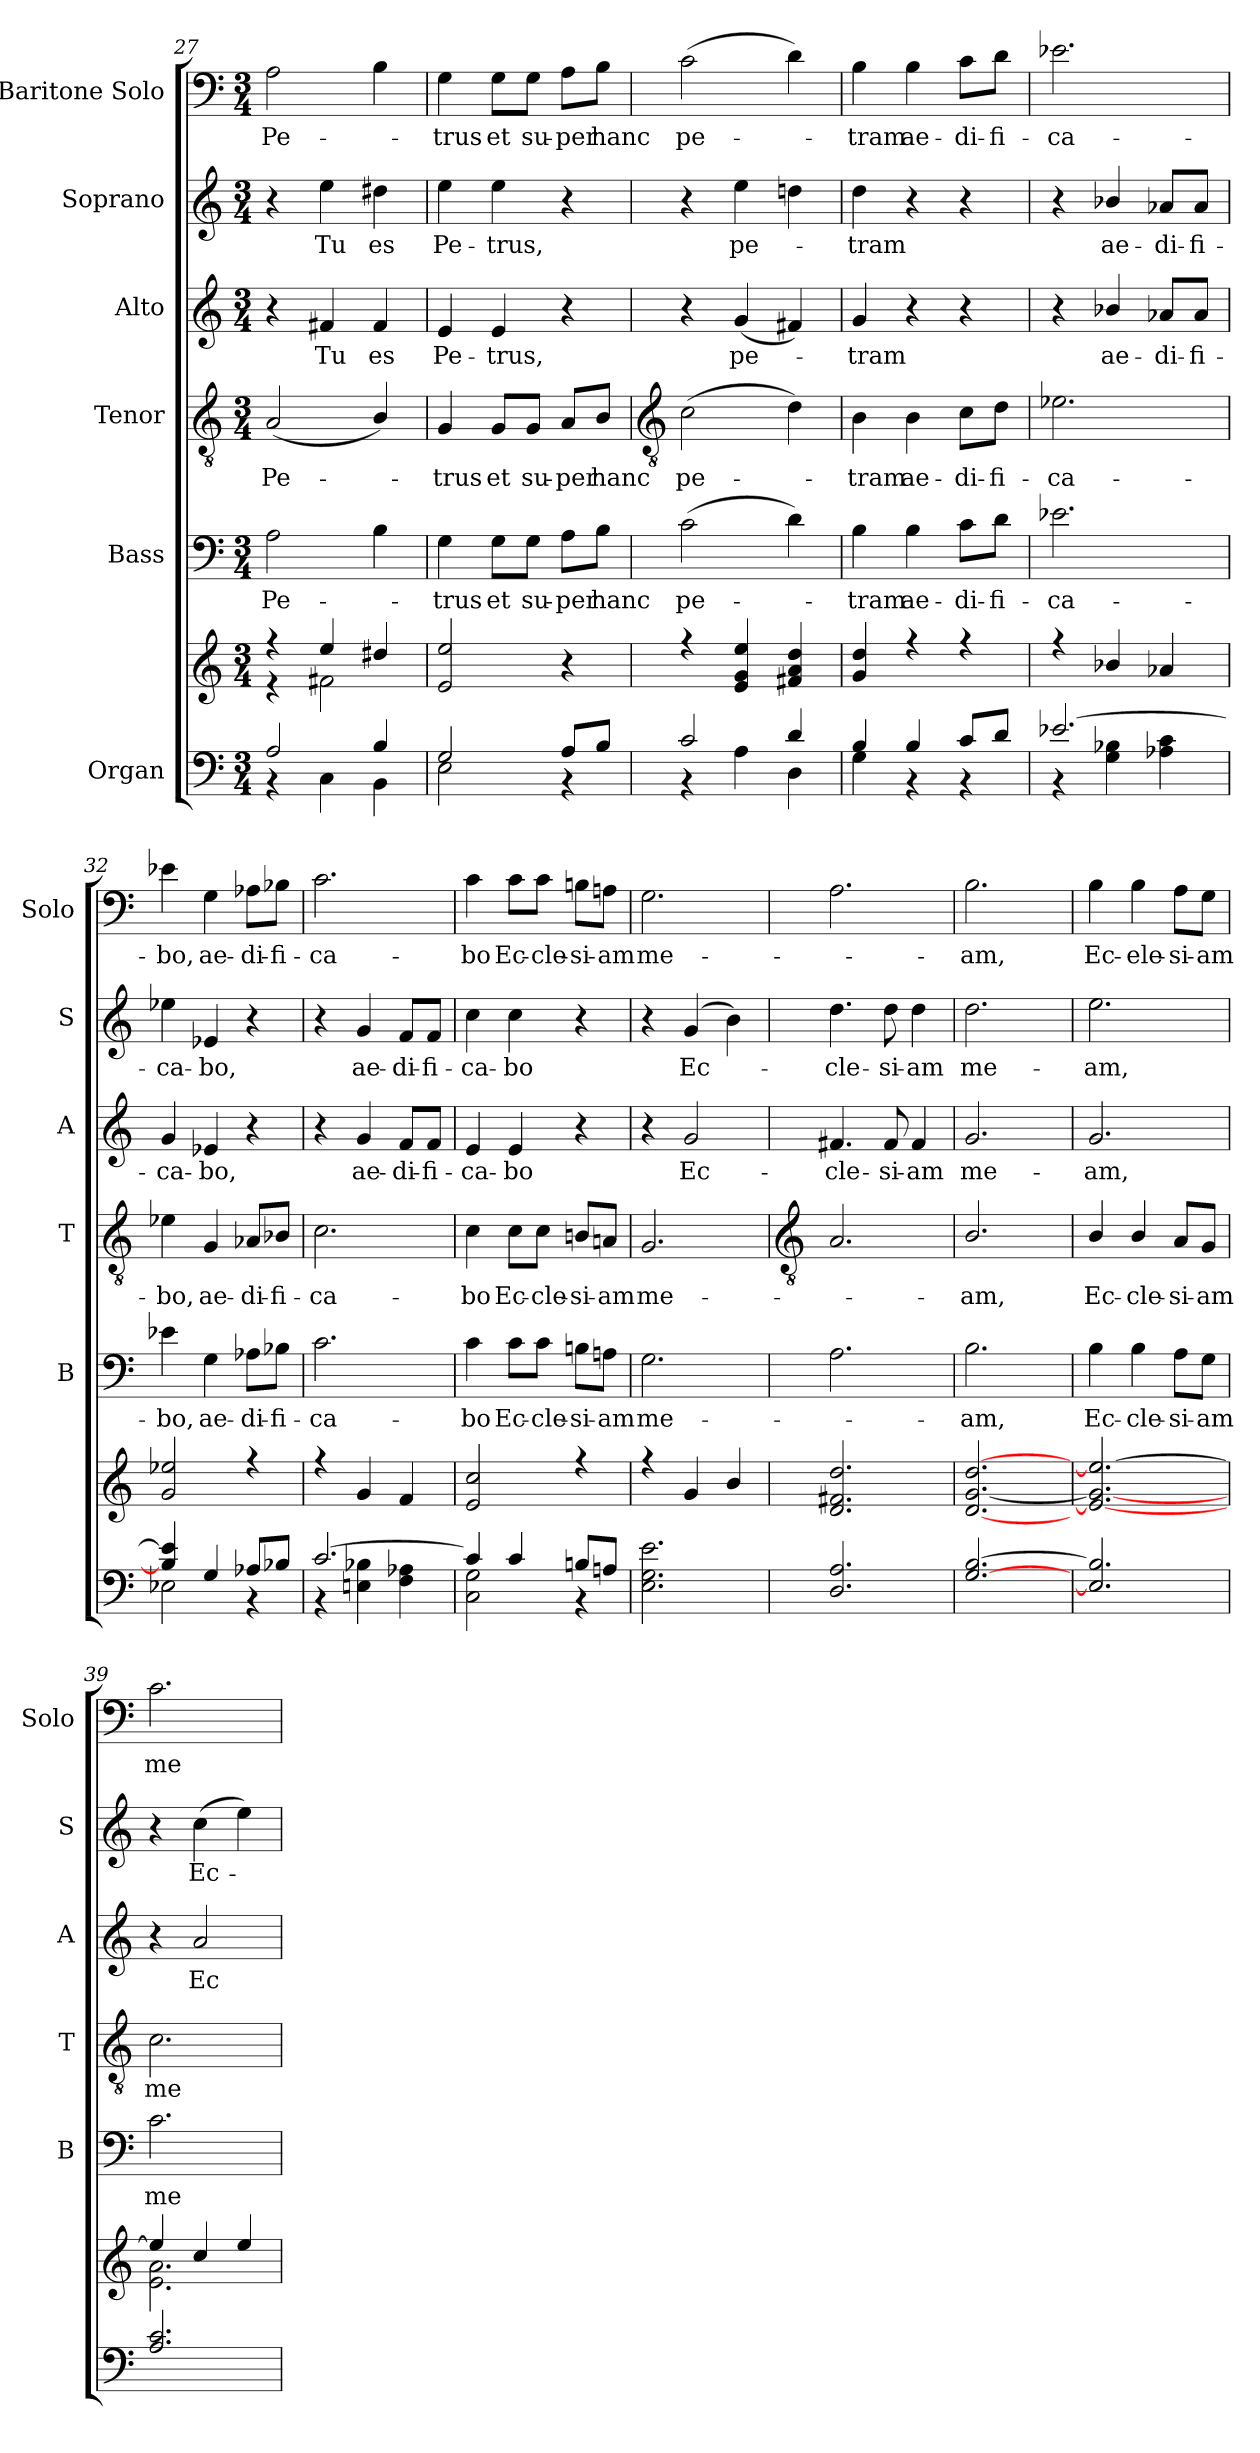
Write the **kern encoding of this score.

**kern	**kern	**kern	**text	**kern	**text	**kern	**text	**kern	**text	**kern	**text
*part6	*part6	*part5	*part5	*part4	*part4	*part3	*part3	*part2	*part2	*part1	*part1
*staff7	*staff6	*staff5	*staff5	*staff4	*staff4	*staff3	*staff3	*staff2	*staff2	*staff1	*staff1
*I"Organ	*	*I"Bass	*	*I"Tenor	*	*I"Alto	*	*I"Soprano	*	*I"Baritone Solo	*
*	*	*I'B	*	*I'T	*	*I'A	*	*I'S	*	*I'Solo	*
*clefF4	*clefG2	*clefF4	*	*clefGv2	*	*clefG2	*	*clefG2	*	*clefF4	*
*k[]	*k[]	*k[]	*	*k[]	*	*k[]	*	*k[]	*	*k[]	*
*C:	*C:	*C:	*	*C:	*	*C:	*	*C:	*	*C:	*
*M3/4	*M3/4	*M3/4	*	*M3/4	*	*M3/4	*	*M3/4	*	*M3/4	*
=27	=27	=27	=27	=27	=27	=27	=27	=27	=27	=27	=27
*^	*^	*	*	*	*	*	*	*	*	*	*
!	!	!	!	!	!LO:LY:b	!	!LO:LY:b	!	!	!	!	!	!LO:LY:b
2A/	4r	4r	4r	2A	Pe-	(<2A	Pe-	4r	.	4r	.	2A	Pe-
!	!	!	!	!	!	!	!	!	!LO:LY:b	!	!LO:LY:b	!	!
.	4C\	4ee/	2f#X\	.	.	.	.	4f#X	Tu	4ee	Tu	.	.
!	!	!	!	!	!	!	!	!	!LO:LY:b	!	!LO:LY:b	!	!
4B/	4BB\	4dd#X/	.	4B)	.	4B/)	.	4f#	es	4dd#X	es	4B	.
=28	=28	=28	=28	=28	=28	=28	=28	=28	=28	=28	=28	=28	=28
!	!	!	!	!	!LO:LY:b	!	!LO:LY:b	!	!LO:LY:b	!	!LO:LY:b	!	!LO:LY:b
2G/	2E\	2e 2ee	2ryy	4G	trus	4G	trus	4e	Pe-	4ee	Pe-	4G	trus
!	!	!	!	!	!LO:LY:b	!	!LO:LY:b	!	!LO:LY:b	!	!LO:LY:b	!	!LO:LY:b
.	.	.	.	8G\L	et	8G/L	et	4e	-trus,	4ee	-trus,	8G\L	et
!	!	!	!	!	!LO:LY:b	!	!LO:LY:b	!	!	!	!	!	!LO:LY:b
.	.	.	.	8G\J	su-	8G/J	su-	.	.	.	.	8G\J	su-
!	!	!	!	!	!LO:LY:b	!	!LO:LY:b	!	!	!	!	!	!LO:LY:b
8A/L	4r	4r	4ryy	8A\L	-per	8A/L	-per	4r	.	4r	.	8A\L	-per
!	!	!	!	!	!LO:LY:b	!	!LO:LY:b	!	!	!	!	!	!LO:LY:b
8B/J	.	.	.	8B\J	hanc	8B/J	hanc	.	.	.	.	8B\J	hanc
!!LO:LB:g=z
=29	=29	=29	=29	=29	=29	=29	=29	=29	=29	=29	=29	=29	=29
*	*	*	*	*	*	*clefGv2	*	*	*	*	*	*	*
!	!	!	!LO:N:vis=1	!	!LO:LY:b	!	!LO:LY:b	!	!	!	!	!	!LO:LY:b
2c/	4r	4r	2.ryy	(>2c	pe-	(>2c	pe-	4r	.	4r	.	(>2c	pe-
!	!	!	!	!	!	!	!	!	!LO:LY:b	!	!LO:LY:b	!	!
.	4A\	4e 4g 4ee	.	.	.	.	.	(<4g	pe-	4ee	pe-	.	.
4d/	4D\	4f#X 4a 4dd	.	4d)	.	4d)	.	4f#X)	.	4ddn)	.	4d)	.
=30	=30	=30	=30	=30	=30	=30	=30	=30	=30	=30	=30	=30	=30
!	!	!	!LO:N:vis=1	!	!LO:LY:b	!	!LO:LY:b	!	!LO:LY:b	!	!LO:LY:b	!	!LO:LY:b
4B/	4G\	4g 4dd	2.ryy	4B	tram	4B	tram	4g	tram	4dd	tram	4B	tram
!	!	!	!	!	!LO:LY:b	!	!LO:LY:b	!	!	!	!	!	!LO:LY:b
4B/	4r	4r	.	4B	ae-	4B	ae-	4r	.	4r	.	4B	ae-
!	!	!	!	!	!LO:LY:b	!	!LO:LY:b	!	!	!	!	!	!LO:LY:b
8c/L	4r	4r	.	8c\L	-di-	8c\L	-di-	4r	.	4r	.	8c\L	-di-
!	!	!	!	!	!LO:LY:b	!	!LO:LY:b	!	!	!	!	!	!LO:LY:b
8d/J	.	.	.	8d\J	-fi-	8d\J	-fi-	.	.	.	.	8d\J	-fi-
=31	=31	=31	=31	=31	=31	=31	=31	=31	=31	=31	=31	=31	=31
!	!	!	!LO:N:vis=1	!	!LO:LY:b	!	!LO:LY:b	!	!	!	!	!	!LO:LY:b
[2.e-X/	4r	4r	2.ryy	2.e-X	-ca-	2.e-X	-ca-	4r	.	4r	.	2.e-X	-ca-
!	!	!	!	!	!	!	!	!	!LO:LY:b	!	!LO:LY:b	!	!
.	4G\ 4B-X\	4b-X/	.	.	.	.	.	4b-X/	ae-	4b-X/	ae-	.	.
!	!	!	!	!	!	!	!	!	!LO:LY:b	!	!LO:LY:b	!	!
.	4A-X\ 4c\	4a-X	.	.	.	.	.	8a-X/L	-di-	8a-X/L	-di-	.	.
!	!	!	!	!	!	!	!	!	!LO:LY:b	!	!LO:LY:b	!	!
.	.	.	.	.	.	.	.	8a-/J	-fi-	8a-/J	-fi-	.	.
=32	=32	=32	=32	=32	=32	=32	=32	=32	=32	=32	=32	=32	=32
!	!	!	!LO:N:vis=1	!	!LO:LY:b	!	!LO:LY:b	!	!LO:LY:b	!	!LO:LY:b	!	!LO:LY:b
4B-/] 4e-/]	2E-X\	2g 2ee-X	2.ryy	4e-X	-bo,	4e-X	-bo,	4g	-ca-	4ee-X	-ca-	4e-X	-bo,
!	!	!	!	!	!LO:LY:b	!	!LO:LY:b	!	!LO:LY:b	!	!LO:LY:b	!	!LO:LY:b
4G/	.	.	.	4G	ae-	4G	ae-	4e-X	-bo,	4e-X	-bo,	4G	ae-
!	!	!	!	!	!LO:LY:b	!	!LO:LY:b	!	!	!	!	!	!LO:LY:b
8A-X/L	4r	4r	.	8A-X\L	-di-	8A-X/L	-di-	4r	.	4r	.	8A-X\L	-di-
!	!	!	!	!	!LO:LY:b	!	!LO:LY:b	!	!	!	!	!	!LO:LY:b
8B-/J	.	.	.	8B-X\J	-fi-	8B-X/J	-fi-	.	.	.	.	8B-X\J	-fi-
=33	=33	=33	=33	=33	=33	=33	=33	=33	=33	=33	=33	=33	=33
!	!	!	!LO:N:vis=1	!	!LO:LY:b	!	!LO:LY:b	!	!	!	!	!	!LO:LY:b
[2.c/	4r	4r	2.ryy	2.c	-ca-	2.c	-ca-	4r	.	4r	.	2.c	-ca-
!	!	!	!	!	!	!	!	!	!LO:LY:b	!	!LO:LY:b	!	!
.	4En\ 4B-X\	4g	.	.	.	.	.	4g	ae-	4g	ae-	.	.
!	!	!	!	!	!	!	!	!	!LO:LY:b	!	!LO:LY:b	!	!
.	4F\ 4A-X\	4f	.	.	.	.	.	8f/L	-di-	8f/L	-di-	.	.
!	!	!	!	!	!	!	!	!	!LO:LY:b	!	!LO:LY:b	!	!
.	.	.	.	.	.	.	.	8f/J	-fi-	8f/J	-fi-	.	.
=34	=34	=34	=34	=34	=34	=34	=34	=34	=34	=34	=34	=34	=34
!	!	!	!LO:N:vis=1	!	!LO:LY:b	!	!LO:LY:b	!	!LO:LY:b	!	!LO:LY:b	!	!LO:LY:b
4c/]	2C\ 2G\	2e 2cc	2.ryy	4c	-bo	4c	-bo	4e	-ca-	4cc	-ca-	4c	-bo
!	!	!	!	!	!LO:LY:b	!	!LO:LY:b	!	!LO:LY:b	!	!LO:LY:b	!	!LO:LY:b
4c/	.	.	.	8c\L	Ec-	8c\L	Ec-	4e	-bo	4cc	-bo	8c\L	Ec-
!	!	!	!	!	!LO:LY:b	!	!LO:LY:b	!	!	!	!	!	!LO:LY:b
.	.	.	.	8c\J	-cle-	8c\J	-cle-	.	.	.	.	8c\J	-cle-
!	!	!	!	!	!LO:LY:b	!	!LO:LY:b	!	!	!	!	!	!LO:LY:b
8Bn/L	4r	4r	.	8Bn\L	-si-	8Bn/L	-si-	4r	.	4r	.	8Bn\L	-si-
!	!	!	!	!	!LO:LY:b	!	!LO:LY:b	!	!	!	!	!	!LO:LY:b
8An/J	.	.	.	8An\J	-am	8An/J	-am	.	.	.	.	8An\J	-am
=35	=35	=35	=35	=35	=35	=35	=35	=35	=35	=35	=35	=35	=35
!	!	!	!LO:N:vis=1	!	!LO:LY:b	!	!LO:LY:b	!	!	!	!	!	!LO:LY:b
2.E\ 2.G\ 2.e\	2ryy	4r	2.ryy	2.G	me-	(>2.G	me-	4r	.	4r	.	(>2.G	me-
!	!	!	!	!	!	!	!	!	!LO:LY:b	!	!LO:LY:b	!	!
.	.	4g	.	.	.	.	.	2g	Ec-	(<4g	Ec-	.	.
.	4ryy	4b/	.	.	.	.	.	.	.	4b)	.	.	.
!!LO:LB:g=z
=36	=36	=36	=36	=36	=36	=36	=36	=36	=36	=36	=36	=36	=36
*	*	*	*	*	*	*clefGv2	*	*	*	*	*	*	*
!	!LO:N:vis=1	!	!	!	!	!	!	!	!LO:LY:b	!	!LO:LY:b	!	!
2.D/ 2.A/	2.ryy	2.d 2.f#X 2.dd	2ryy	2.A	.	2.A	.	4.f#X	-cle-	4.dd	cle-	2.A	.
!	!	!	!	!	!	!	!	!	!LO:LY:b	!	!LO:LY:b	!	!
.	.	.	.	.	.	.	.	8f#	-si-	8dd	-si-	.	.
!	!	!	!	!	!	!	!	!	!LO:LY:b	!	!LO:LY:b	!	!
.	.	.	4ryy	.	.	.	.	4f#	-am	4dd	-am	.	.
=37	=37	=37	=37	=37	=37	=37	=37	=37	=37	=37	=37	=37	=37
!	!LO:N:vis=1	!	!	!	!LO:LY:b	!	!LO:LY:b	!	!LO:LY:b	!	!LO:LY:b	!	!LO:LY:b
[2.G/ [2.B/	2.ryy	[2.d [2.g [2.dd	2ryy	2.B	am,	2.B/	am,	2.g	me-	2.dd	me-	2.B	am,
.	.	.	4ryy	.	.	.	.	.	.	.	.	.	.
=38	=38	=38	=38	=38	=38	=38	=38	=38	=38	=38	=38	=38	=38
!	!LO:N:vis=1	!	!	!	!LO:LY:b	!	!LO:LY:b	!	!LO:LY:b	!	!LO:LY:b	!	!LO:LY:b
2.E/] 2.B/]	2.ryy	2.e_ 2.g_ 2.ee_	2ryy	4B	Ec-	4B/	Ec-	2.g	-am,	2.ee	-am,	4B	Ec-
!	!	!	!	!	!LO:LY:b	!	!LO:LY:b	!	!	!	!	!	!LO:LY:b
.	.	.	.	4B	-cle-	4B/	-cle-	.	.	.	.	4B	-ele-
!	!	!	!	!	!LO:LY:b	!	!LO:LY:b	!	!	!	!	!	!LO:LY:b
.	.	.	4ryy	8A\L	-si-	8A/L	-si-	.	.	.	.	8A\L	-si-
!	!	!	!	!	!LO:LY:b	!	!LO:LY:b	!	!	!	!	!	!LO:LY:b
.	.	.	.	8G\J	-am	8G/J	-am	.	.	.	.	8G\J	-am
=39	=39	=39	=39	=39	=39	=39	=39	=39	=39	=39	=39	=39	=39
!	!LO:N:vis=1	!	!	!	!LO:LY:b	!	!LO:LY:b	!	!	!	!	!	!LO:LY:b
2.A/ 2.c/	2.ryy	4ee]	2.e\ 2.a\	2.c	me-	2.c	me-	4r	.	4r	.	2.c	me-
!	!	!	!	!	!	!	!	!	!LO:LY:b	!	!LO:LY:b	!	!
.	.	4cc	.	.	.	.	.	2a	Ec-	(>4cc	Ec-	.	.
.	.	4ee	.	.	.	.	.	.	.	4ee)	.	.	.
*v	*v	*	*	*	*	*	*	*	*	*	*	*	*
*	*v	*v	*	*	*	*	*	*	*	*	*	*
=	=	=	=	=	=	=	=	=	=	=	=
*-	*-	*-	*-	*-	*-	*-	*-	*-	*-	*-	*-
